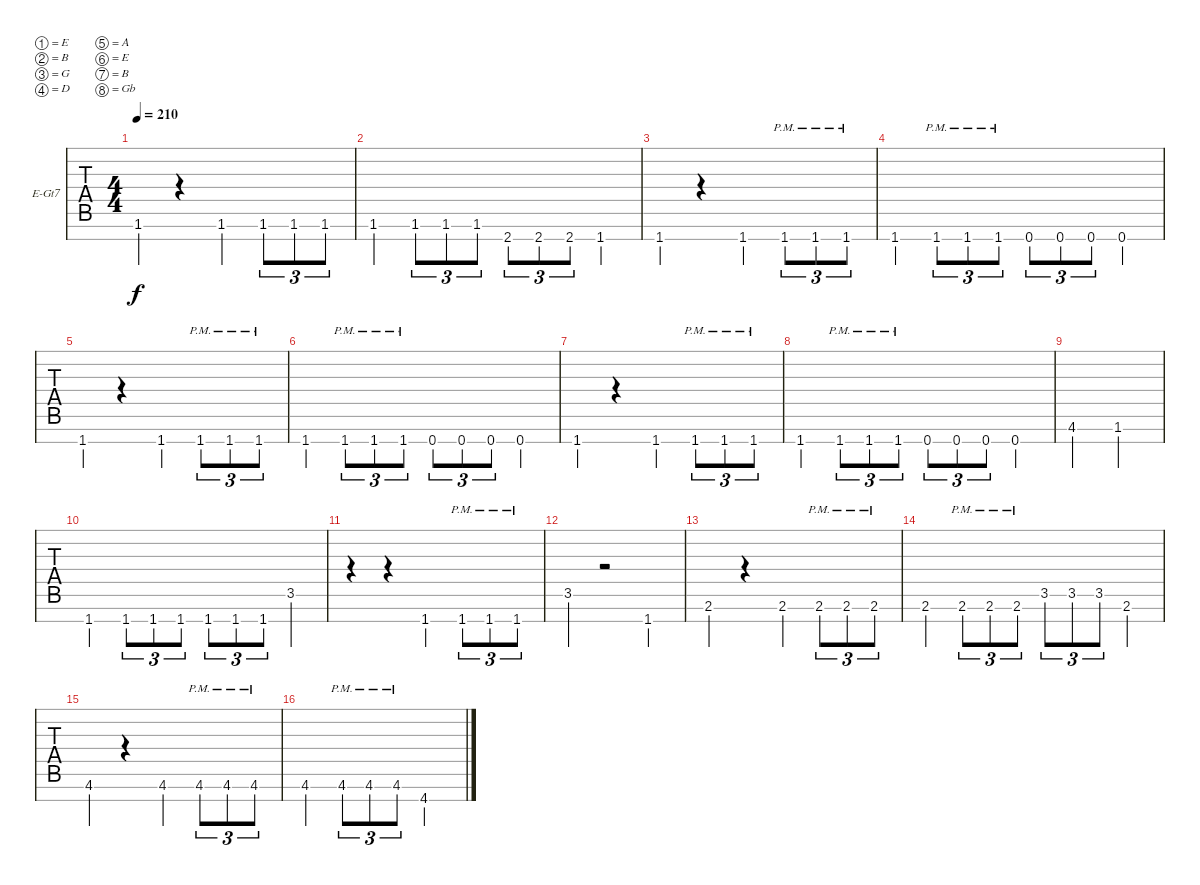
\bracketExtendMode groupsimilarinstruments
\firstSystemTrackNameOrientation horizontal
\otherSystemsTrackNameOrientation horizontal
\track ("Äîðîæêà 2" "E-Gt7") {instrument distortionguitar}
\staff {tabs}
\tuning (E4 B3 G3 D3 A2 E2 B1 Gb1)
\ts (4 4)
\tempo 210
\clef g2
\ks c
1.7.4{dy f} r.4 1.7.4 1.7.8{tu (3 2)} 1.7.8{tu (3 2)} 1.7.8{tu (3 2)} |
1.7.4 1.7.8{tu (3 2)} 1.7.8{tu (3 2)} 1.7.8{tu (3 2)} 2.8.8{tu (3 2)} 2.8.8{tu (3 2)} 2.8.8{tu (3 2)} 1.8.4 |
1.8.4 r.4 1.8.4 1.8{pm}.8{tu (3 2)} 1.8{pm}.8{tu (3 2)} 1.8{pm}.8{tu (3 2)} |
1.8.4 1.8{pm}.8{tu (3 2)} 1.8{pm}.8{tu (3 2)} 1.8{pm}.8{tu (3 2)} 0.8.8{tu (3 2)} 0.8.8{tu (3 2)} 0.8.8{tu (3 2)} 0.8.4 |
1.8.4 r.4 1.8.4 1.8{pm}.8{tu (3 2)} 1.8{pm}.8{tu (3 2)} 1.8{pm}.8{tu (3 2)} |
1.8.4 1.8{pm}.8{tu (3 2)} 1.8{pm}.8{tu (3 2)} 1.8{pm}.8{tu (3 2)} 0.8.8{tu (3 2)} 0.8.8{tu (3 2)} 0.8.8{tu (3 2)} 0.8.4 |
1.8.4 r.4 1.8.4 1.8{pm}.8{tu (3 2)} 1.8{pm}.8{tu (3 2)} 1.8{pm}.8{tu (3 2)} |
1.8.4 1.8{pm}.8{tu (3 2)} 1.8{pm}.8{tu (3 2)} 1.8{pm}.8{tu (3 2)} 0.8.8{tu (3 2)} 0.8.8{tu (3 2)} 0.8.8{tu (3 2)} 0.8.4 |
4.7.2 1.7.2 |
1.8.4 1.8.8{tu (3 2)} 1.8.8{tu (3 2)} 1.8.8{tu (3 2)} 1.8.8{tu (3 2)} 1.8.8{tu (3 2)} 1.8.8{tu (3 2)} 3.6.4 |
r.4 r.4 1.8.4 1.8{pm}.8{tu (3 2)} 1.8{pm}.8{tu (3 2)} 1.8{pm}.8{tu (3 2)} |
3.6.4 r.2 1.8.4 |
2.7.4 r.4 2.7.4 2.7{pm}.8{tu (3 2)} 2.7{pm}.8{tu (3 2)} 2.7{pm}.8{tu (3 2)} |
2.7.4 2.7{pm}.8{tu (3 2)} 2.7{pm}.8{tu (3 2)} 2.7{pm}.8{tu (3 2)} 3.6.8{tu (3 2)} 3.6.8{tu (3 2)} 3.6.8{tu (3 2)} 2.7.4 |
4.7.4 r.4 4.7.4 4.7{pm}.8{tu (3 2)} 4.7{pm}.8{tu (3 2)} 4.7{pm}.8{tu (3 2)} |
4.7.4 4.7{pm}.8{tu (3 2)} 4.7{pm}.8{tu (3 2)} 4.7{pm}.8{tu (3 2)} 4.8.2
